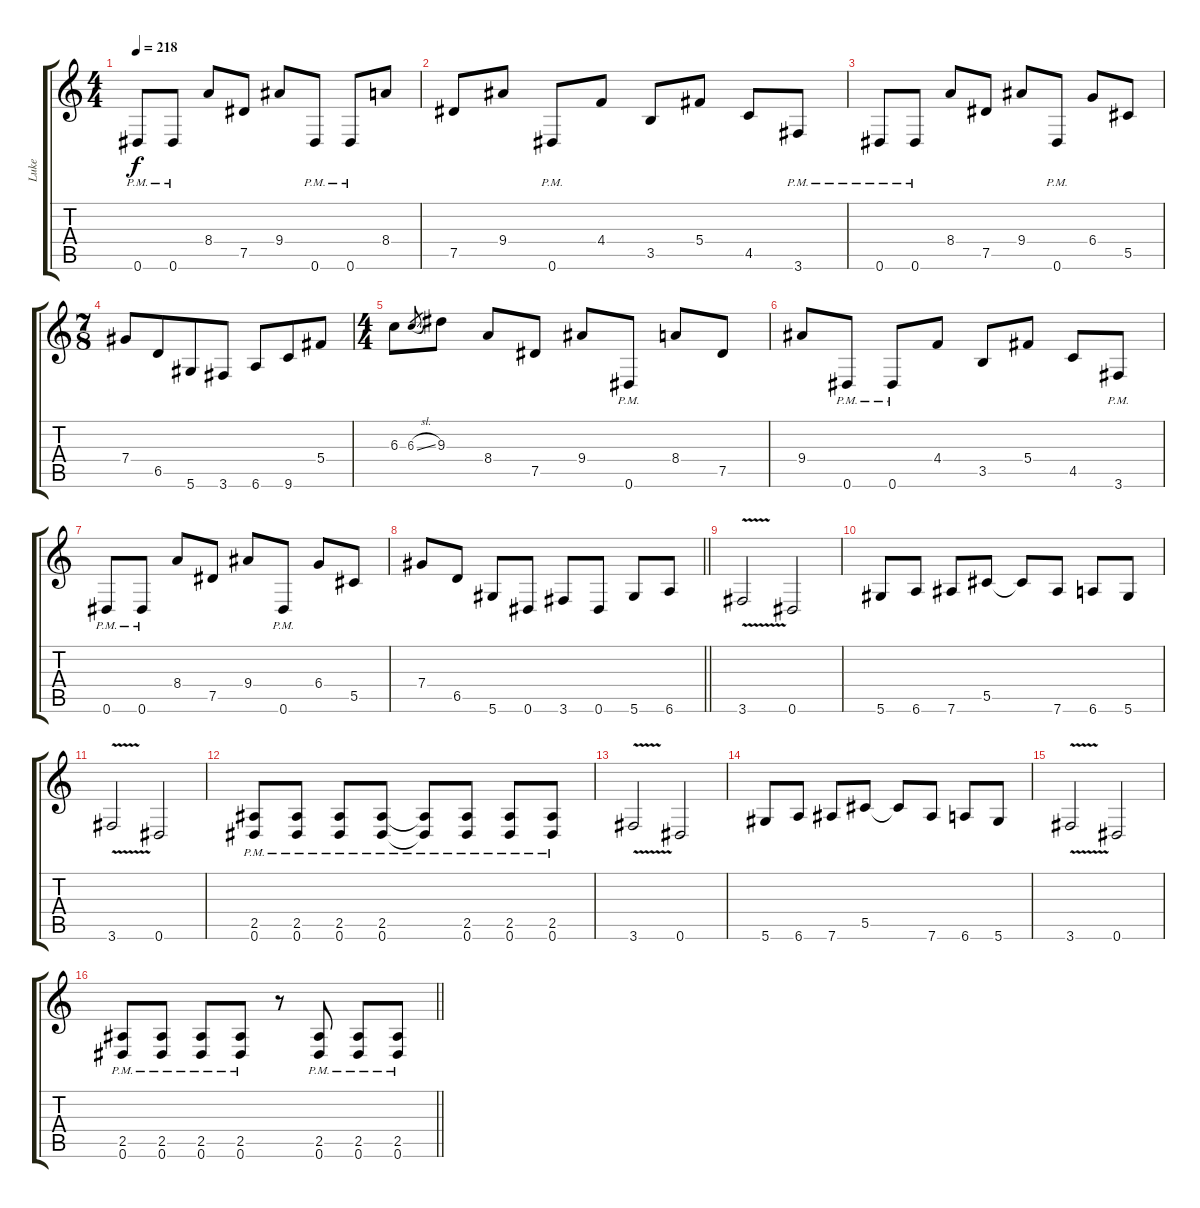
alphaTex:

\track ("Luke" "Luke") {instrument distortionguitar}
\staff {score tabs}
\tuning (Eb4 Bb3 Gb3 Db3 Ab2 Eb2) {hide}
\ts (4 4)
\tempo 218
\clef g2
\ks c
0.6{pm}.8{dy f} 0.6{pm}.8 8.4.8 7.5.8 9.4.8 0.6{pm}.8 0.6{pm}.8 8.4.8 |
7.5.8 9.4.8 0.6{pm}.8 4.4.8 3.5.8 5.4.8 4.5.8 3.6{pm}.8 |
0.6{pm}.8 0.6{pm}.8 8.4.8 7.5.8 9.4.8 0.6{pm}.8 6.4.8 5.5.8 |
\ts (7 8)
7.4.8 6.5.8 5.6.8 3.6.8 6.6.8 9.6.8 5.4.8 |
\ts (4 4)
6.3.8 6.3{sl}.8{gr} 9.3.8 8.4.8 7.5.8 9.4.8 0.6{pm}.8 8.4.8 7.5.8 |
9.4.8 0.6{pm}.8 0.6{pm}.8 4.4.8 3.5.8 5.4.8 4.5.8 3.6{pm}.8 |
0.6{pm}.8 0.6{pm}.8 8.4.8 7.5.8 9.4.8 0.6{pm}.8 6.4.8 5.5.8 |
\barLineRight lightlight
7.4.8 6.5.8 5.6.8 0.6.8 3.6.8 0.6.8 5.6.8 6.6.8 |
3.6{v}.2 0.6.2 |
5.6.8 6.6.8 7.6.8 5.5.8 5.5{t}.8 7.6.8 6.6.8 5.6.8 |
3.6{v}.2 0.6.2 |
(2.5{pm} 0.6{pm}).8 (2.5{pm} 0.6{pm}).8 (2.5{pm} 0.6{pm}).8 (2.5{pm} 0.6{pm}).8 (2.5{pm t} 0.6{pm t}).8 (2.5{pm} 0.6{pm}).8 (2.5{pm} 0.6{pm}).8 (2.5{pm} 0.6{pm}).8 |
3.6{v}.2 0.6.2 |
5.6.8 6.6.8 7.6.8 5.5.8 5.5{t}.8 7.6.8 6.6.8 5.6.8 |
3.6{v}.2 0.6.2 |
\barLineRight lightlight
(2.5{pm} 0.6{pm}).8 (2.5{pm} 0.6{pm}).8 (2.5{pm} 0.6{pm}).8 (2.5{pm} 0.6{pm}).8 r.8 (2.5{pm} 0.6{pm}).8 (2.5{pm} 0.6{pm}).8 (2.5{pm} 0.6{pm}).8
